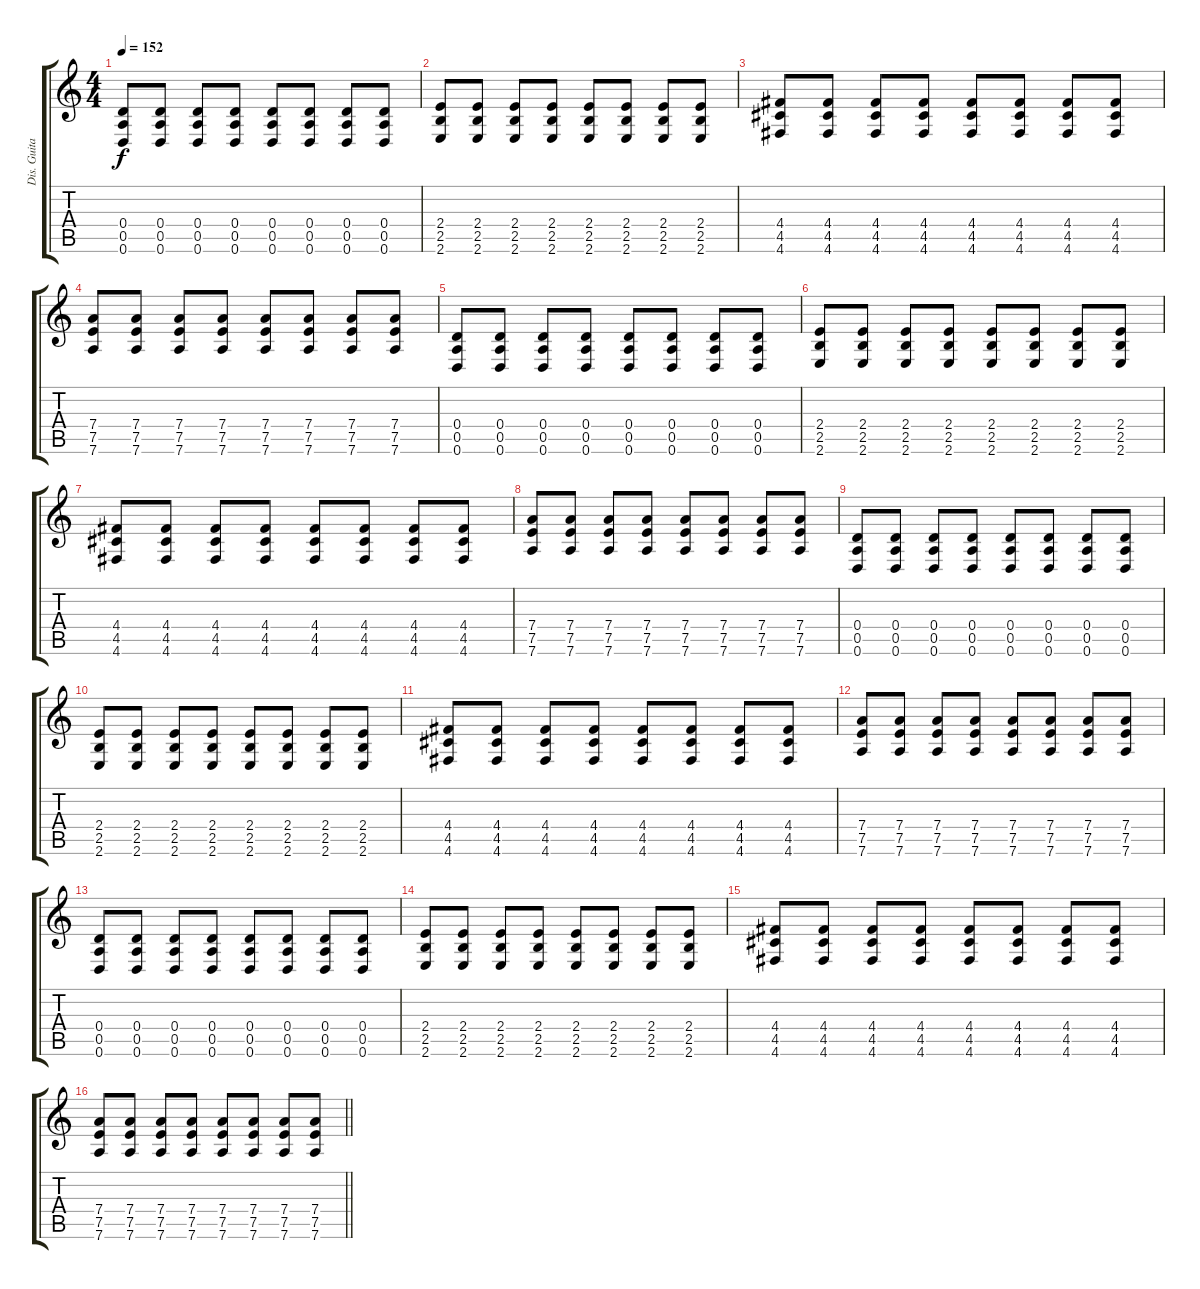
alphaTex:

\track ("Dis. Guitar" "Dis. Guita") {instrument distortionguitar}
\staff {score tabs}
\tuning (E4 B3 G3 D3 A2 D2) {hide}
\ts (4 4)
\tempo 152
\clef g2
\ks c
(0.4 0.5 0.6).8{dy f} (0.4 0.5 0.6).8 (0.4 0.5 0.6).8 (0.4 0.5 0.6).8 (0.4 0.5 0.6).8 (0.4 0.5 0.6).8 (0.4 0.5 0.6).8 (0.4 0.5 0.6).8 |
(2.4 2.5 2.6).8 (2.4 2.5 2.6).8 (2.4 2.5 2.6).8 (2.4 2.5 2.6).8 (2.4 2.5 2.6).8 (2.4 2.5 2.6).8 (2.4 2.5 2.6).8 (2.4 2.5 2.6).8 |
(4.4 4.5 4.6).8 (4.4 4.5 4.6).8 (4.4 4.5 4.6).8 (4.4 4.5 4.6).8 (4.4 4.5 4.6).8 (4.4 4.5 4.6).8 (4.4 4.5 4.6).8 (4.4 4.5 4.6).8 |
(7.4 7.5 7.6).8 (7.4 7.5 7.6).8 (7.4 7.5 7.6).8 (7.4 7.5 7.6).8 (7.4 7.5 7.6).8 (7.4 7.5 7.6).8 (7.4 7.5 7.6).8 (7.4 7.5 7.6).8 |
(0.4 0.5 0.6).8 (0.4 0.5 0.6).8 (0.4 0.5 0.6).8 (0.4 0.5 0.6).8 (0.4 0.5 0.6).8 (0.4 0.5 0.6).8 (0.4 0.5 0.6).8 (0.4 0.5 0.6).8 |
(2.4 2.5 2.6).8 (2.4 2.5 2.6).8 (2.4 2.5 2.6).8 (2.4 2.5 2.6).8 (2.4 2.5 2.6).8 (2.4 2.5 2.6).8 (2.4 2.5 2.6).8 (2.4 2.5 2.6).8 |
(4.4 4.5 4.6).8 (4.4 4.5 4.6).8 (4.4 4.5 4.6).8 (4.4 4.5 4.6).8 (4.4 4.5 4.6).8 (4.4 4.5 4.6).8 (4.4 4.5 4.6).8 (4.4 4.5 4.6).8 |
(7.4 7.5 7.6).8 (7.4 7.5 7.6).8 (7.4 7.5 7.6).8 (7.4 7.5 7.6).8 (7.4 7.5 7.6).8 (7.4 7.5 7.6).8 (7.4 7.5 7.6).8 (7.4 7.5 7.6).8 |
(0.4 0.5 0.6).8 (0.4 0.5 0.6).8 (0.4 0.5 0.6).8 (0.4 0.5 0.6).8 (0.4 0.5 0.6).8 (0.4 0.5 0.6).8 (0.4 0.5 0.6).8 (0.4 0.5 0.6).8 |
(2.4 2.5 2.6).8 (2.4 2.5 2.6).8 (2.4 2.5 2.6).8 (2.4 2.5 2.6).8 (2.4 2.5 2.6).8 (2.4 2.5 2.6).8 (2.4 2.5 2.6).8 (2.4 2.5 2.6).8 |
(4.4 4.5 4.6).8 (4.4 4.5 4.6).8 (4.4 4.5 4.6).8 (4.4 4.5 4.6).8 (4.4 4.5 4.6).8 (4.4 4.5 4.6).8 (4.4 4.5 4.6).8 (4.4 4.5 4.6).8 |
(7.4 7.5 7.6).8 (7.4 7.5 7.6).8 (7.4 7.5 7.6).8 (7.4 7.5 7.6).8 (7.4 7.5 7.6).8 (7.4 7.5 7.6).8 (7.4 7.5 7.6).8 (7.4 7.5 7.6).8 |
(0.4 0.5 0.6).8 (0.4 0.5 0.6).8 (0.4 0.5 0.6).8 (0.4 0.5 0.6).8 (0.4 0.5 0.6).8 (0.4 0.5 0.6).8 (0.4 0.5 0.6).8 (0.4 0.5 0.6).8 |
(2.4 2.5 2.6).8 (2.4 2.5 2.6).8 (2.4 2.5 2.6).8 (2.4 2.5 2.6).8 (2.4 2.5 2.6).8 (2.4 2.5 2.6).8 (2.4 2.5 2.6).8 (2.4 2.5 2.6).8 |
(4.4 4.5 4.6).8 (4.4 4.5 4.6).8 (4.4 4.5 4.6).8 (4.4 4.5 4.6).8 (4.4 4.5 4.6).8 (4.4 4.5 4.6).8 (4.4 4.5 4.6).8 (4.4 4.5 4.6).8 |
\barLineRight lightlight
(7.4 7.5 7.6).8 (7.4 7.5 7.6).8 (7.4 7.5 7.6).8 (7.4 7.5 7.6).8 (7.4 7.5 7.6).8 (7.4 7.5 7.6).8 (7.4 7.5 7.6).8 (7.4 7.5 7.6).8
